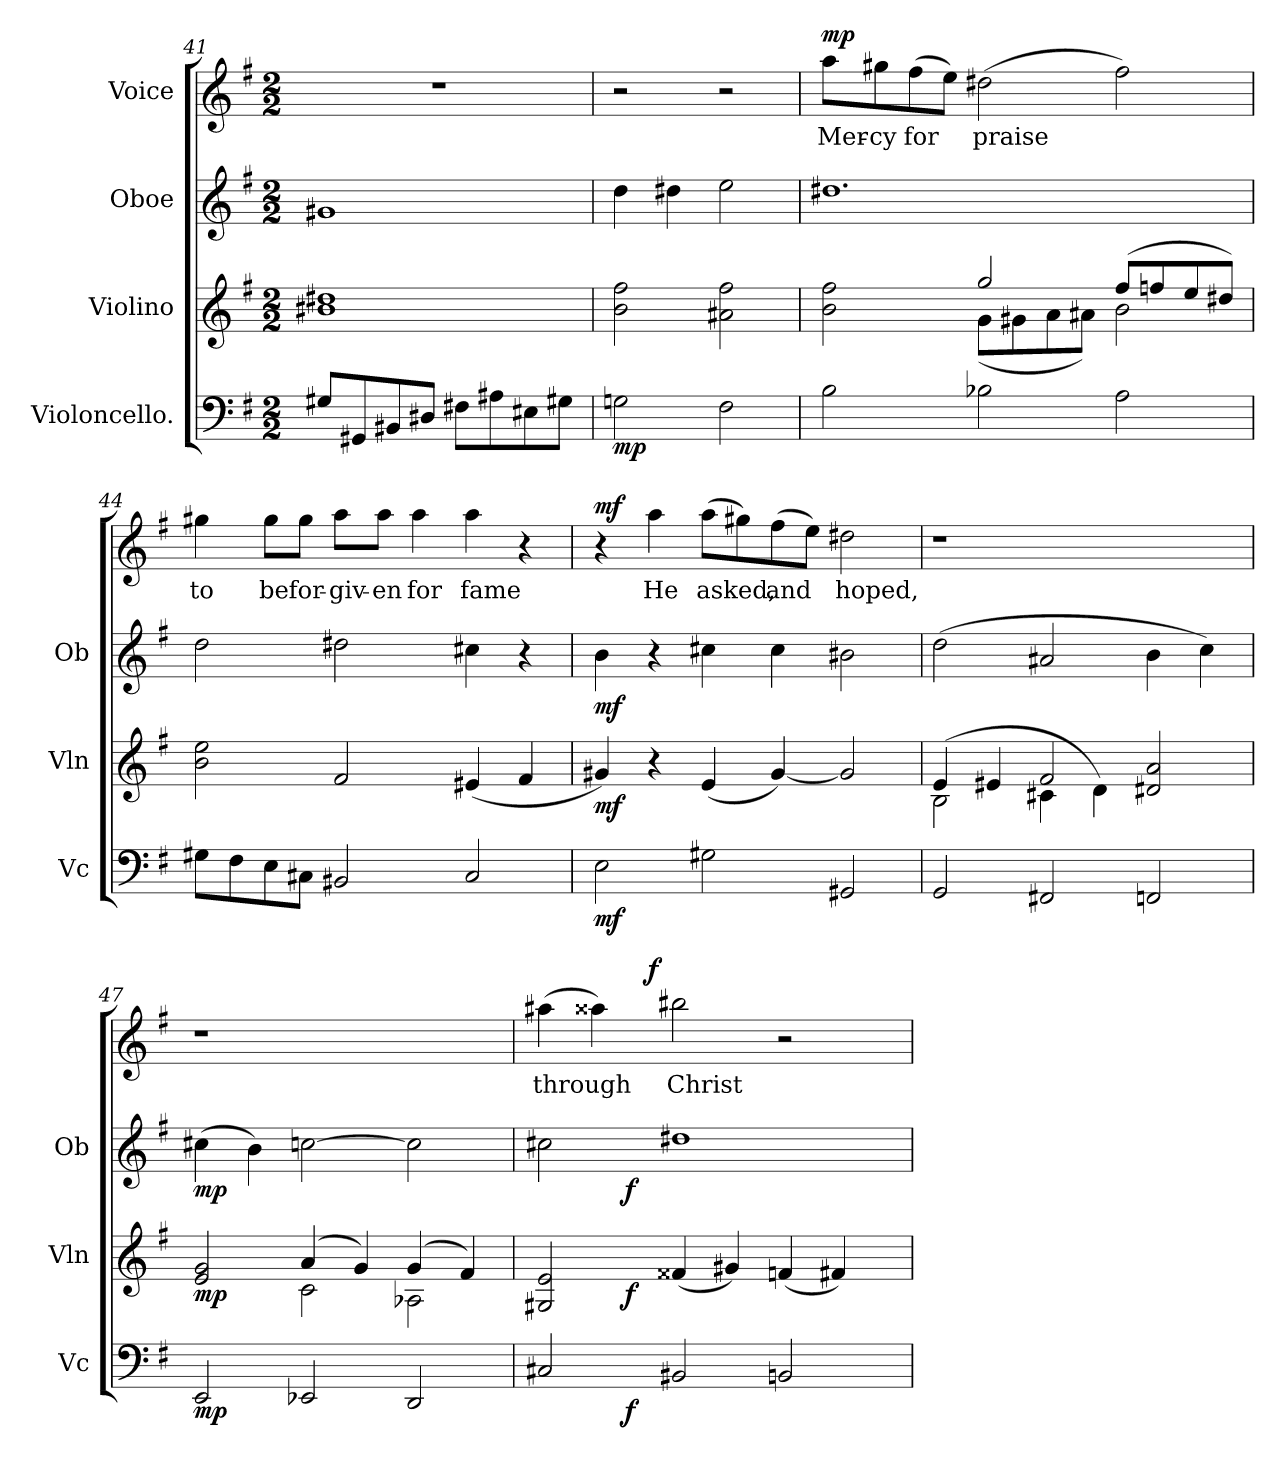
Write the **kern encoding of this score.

**kern	**dynam	**kern	**dynam	**kern	**dynam	**kern	**text	**dynam
*part4	*part4	*part3	*part3	*part2	*part2	*part1	*part1	*part1
*staff4	*staff4	*staff3	*staff3	*staff2	*staff2	*staff1	*staff1	*staff1
*I"Violoncello.	*	*I"Violino	*	*I"Oboe	*	*I"Voice	*	*
*I'Vc	*	*I'Vln	*	*I'Ob	*	*	*	*
*clefF4	*	*clefG2	*	*clefG2	*	*clefG2	*	*
*k[f#]	*	*k[f#]	*	*k[f#]	*	*k[f#]	*	*
*G:	*	*G:	*	*G:	*	*G:	*	*
*M2/2	*	*M2/2	*	*M2/2	*	*M2/2	*	*
=41	=41	=41	=41	=41	=41	=41	=41	=41
8G#X/L	.	1b#X 1dd#X	.	1g#X	.	1r	.	.
8GG#X/	.	.	.	.	.	.	.	.
8BB#X/	.	.	.	.	.	.	.	.
8D#X/J	.	.	.	.	.	.	.	.
8F#X\L	.	.	.	.	.	.	.	.
8A#X\	.	.	.	.	.	.	.	.
8E#X\	.	.	.	.	.	.	.	.
8G#X\J	.	.	.	.	.	.	.	.
=42	=42	=42	=42	=42	=42	=42	=42	=42
!	!LO:DY:b	!	!LO:DY:a	!	!	!	!	!
!	!	!	!LO:DY:n=1:b	!	!	!	!	!
2Gn\	mp	2b\ 2ff#\	mp mp	4dd\	.	2r	.	.
.	.	.	.	4dd#X\	.	.	.	.
2F#\	.	2a#X\ 2ff#\	.	2ee\	.	2r	.	.
!!LO:PB:g=z
=43	=43	=43	=43	=43	=43	=43	=43	=43
*	*	*^	*	*	*	*	*	*
!	!	!	!	!	!	!	!	!LO:LY:b	!LO:DY:b
2B\	.	2ryy	2b\ 2ff#\	.	1.dd#X	.	8aa\L	Mer-	mp
!	!	!	!	!	!	!	!	!LO:LY:b:rj	!
.	.	.	.	.	.	.	8gg#X\	-cy	.
!	!	!	!	!	!	!	!	!LO:LY:b	!
.	.	.	.	.	.	.	(>8ff#\	for	.
.	.	.	.	.	.	.	8ee\J)	.	.
!	!	!	!	!	!	!	!	!LO:LY:b	!
2B-X\	.	2gg/	(<8g\L	.	.	.	(>2dd#X\	praise	.
.	.	.	8g#X\	.	.	.	.	.	.
.	.	.	8a\	.	.	.	.	.	.
.	.	.	8a#X\J)	.	.	.	.	.	.
2A\	.	(>8ff#/L	2b\	.	.	.	2ff#\)	.	.
.	.	8ffn/	.	.	.	.	.	.	.
.	.	8ee/	.	.	.	.	.	.	.
.	.	8dd#X/J)	.	.	.	.	.	.	.
*	*	*v	*v	*	*	*	*	*	*
=44	=44	=44	=44	=44	=44	=44	=44	=44
!	!	!	!	!	!	!	!LO:LY:b:rj	!
8G#X\L	.	2b\ 2ee\	.	2dd\	.	4gg#X\	to	.
8F#\	.	.	.	.	.	.	.	.
!	!	!	!	!	!	!	!LO:LY:b	!
8E\	.	.	.	.	.	8gg#\L	be	.
!	!	!	!	!	!	!	!LO:LY:b	!
8C#X\J	.	.	.	.	.	8gg#\J	for-	.
!	!	!	!	!	!	!	!LO:LY:b	!
2BB#X/	.	2f#/	.	2dd#X\	.	8aa\L	-giv-	.
!	!	!	!	!	!	!	!LO:LY:b:rj	!
.	.	.	.	.	.	8aa\J	-en	.
!	!	!	!	!	!	!	!LO:LY:b	!
.	.	.	.	.	.	4aa\	for	.
!	!	!	!	!	!	!	!LO:LY:b	!
2C#/	.	(<4e#X/	.	4cc#X\	.	4aa\	fame	.
.	.	4f#/	.	4r	.	4r	.	.
=45	=45	=45	=45	=45	=45	=45	=45	=45
!	!LO:DY:b	!	!LO:DY:b	!	!LO:DY:b	!	!	!LO:DY:b
2E\	mf	4g#X/)	mf	4b\	mf	4r	.	mf
!	!	!	!	!	!	!	!LO:LY:b	!
.	.	4r	.	4r	.	4aa\	He	.
!	!	!	!	!	!	!	!LO:LY:b	!
2G#X\	.	(<4e/	.	4cc#X\	.	(>8aa\L	asked,	.
.	.	.	.	.	.	8gg#X\)	.	.
!	!	!	!	!	!	!	!LO:LY:b	!
.	.	[<4g#/)	.	4cc#\	.	(>8ff#\	and	.
.	.	.	.	.	.	8ee\J)	.	.
!	!	!	!	!	!	!	!LO:LY:b	!
2GG#X/	.	2g#/]	.	2b#X\	.	2dd#X\	hoped,	.
=46	=46	=46	=46	=46	=46	=46	=46	=46
*	*	*^	*	*	*	*	*	*
!	!	!	!	!	!	!	!LO:N:vis=1	!	!
2GG/	.	(4e/	2B\	.	(>2dd\	.	1r	.	.
.	.	4e#X/	.	.	.	.	.	.	.
2FF#X/	.	2f#/	4c#X\	.	2a#X/	.	.	.	.
.	.	.	4d\)	.	.	.	.	.	.
2FFn/	.	2d#X/ 2a/	2ryy	.	4b\	.	2ryy	.	.
.	.	.	.	.	4cc\)	.	.	.	.
!!LO:LB:g=z
=47	=47	=47	=47	=47	=47	=47	=47	=47	=47
!	!LO:DY:b	!	!	!LO:DY:b	!	!LO:DY:b	!LO:N:vis=1	!	!
2EE/	mp	2e/ 2g/	2ryy	mp	(>4cc#X\	mp	1r	.	.
.	.	.	.	.	4b\)	.	.	.	.
2EE-X/	.	(4a/	2c\	.	[>2ccn\	.	.	.	.
.	.	4g/)	.	.	.	.	.	.	.
2DD/	.	(4g/	2A-X\	.	2cc\]	.	2ryy	.	.
.	.	4f#/)	.	.	.	.	.	.	.
=48	=48	=48	=48	=48	=48	=48	=48	=48	=48
!	!	!	!	!	!	!	!	!LO:LY:b	!
*^	*	*	*	*	*^	*	*^	*	*
2C#X/	4.ryy	.	2G#X/ 2e/	4.ryy	.	2cc#X\	4.ryy	.	(>4aa#X\	4..ryy	through	.
.	.	.	.	.	.	.	.	.	4aa##X\)	.	.	.
!	!	!LO:DY:b	!	!	!LO:DY:b	!	!	!LO:DY:b	!	!	!	!
.	1ryy	f	.	1ryy	f	.	1ryy	f	.	.	.	.
!	!	!	!	!	!	!	!	!	!	!	!	!LO:DY:b
.	.	.	.	.	.	.	.	.	.	1ryy	.	f
!	!	!	!	!	!	!	!	!	!	!	!LO:LY:b	!
2BB#X/	.	.	(<4f##X/	.	.	1dd#X	.	.	2bb#X\	.	Christ	.
.	.	.	4g#X/)	.	.	.	.	.	.	.	.	.
2BBn/	.	.	(<4fn/	.	.	.	.	.	2r	.	.	.
.	.	.	4f#X/)	.	.	.	.	.	.	.	.	.
.	8ryy	.	.	8ryy	.	.	8ryy	.	.	.	.	.
.	.	.	.	.	.	.	.	.	.	16ryy	.	.
*v	*v	*	*	*	*	*v	*v	*	*v	*v	*	*
*	*	*v	*v	*	*	*	*	*	*
=	=	=	=	=	=	=	=	=
*-	*-	*-	*-	*-	*-	*-	*-	*-
